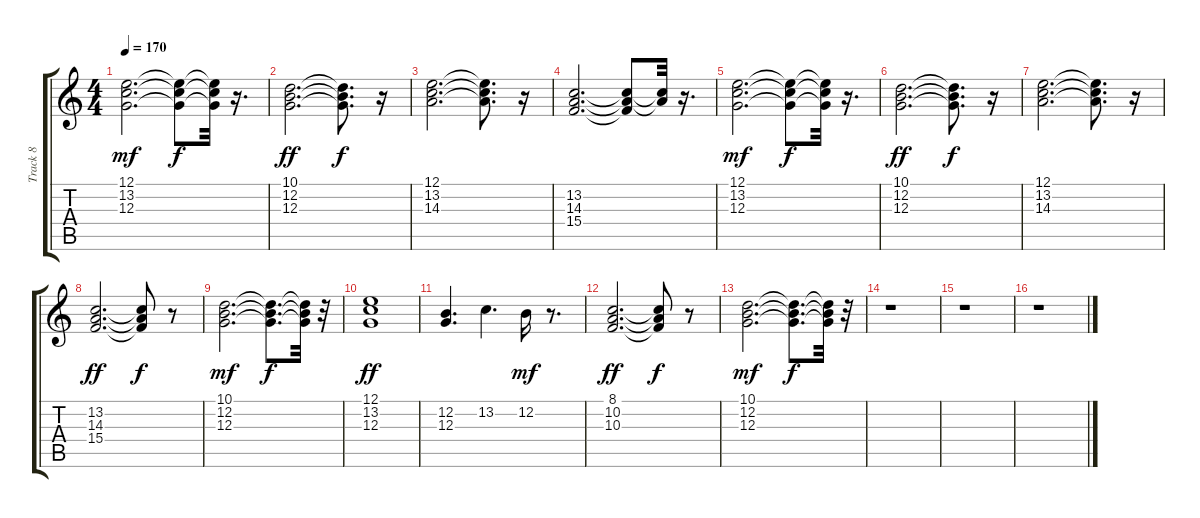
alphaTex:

\track ("Track 8" "Track 8") {instrument rockorgan}
\staff {score tabs}
\tuning (E4 B3 G3 D3 A2 E2) {hide}
\ts (4 4)
\tempo 170
\clef g2
\ks c
(12.1 13.2 12.3).2{d dy mf} (12.1{t} 13.2{t} 12.3{t}).8{dy f} (12.1{t} 13.2{t} 12.3{t}).32 r.16{d} |
(10.1 12.2 12.3).2{d dy ff} (10.1{t} 12.2{t} 12.3{t}).8{d dy f} r.16 |
(12.1 13.2 14.3).2{d} (12.1{t} 13.2{t} 14.3{t}).8{d} r.16 |
(13.2 14.3 15.4).2{d} (13.2{t} 14.3{t} 15.4{t}).8 (13.2{t} 14.3{t}).32 r.16{d} |
(12.1 13.2 12.3).2{d dy mf} (12.1{t} 13.2{t} 12.3{t}).8{dy f} (12.1{t} 13.2{t} 12.3{t}).32 r.16{d} |
(10.1 12.2 12.3).2{d dy ff} (10.1{t} 12.2{t} 12.3{t}).8{d dy f} r.16 |
(12.1 13.2 14.3).2{d} (12.1{t} 13.2{t} 14.3{t}).8{d} r.16 |
(13.2 14.3 15.4).2{d dy ff} (13.2{t} 14.3{t} 15.4{t}).8{dy f} r.8 |
(10.1 12.2 12.3).2{d dy mf} (10.1{t} 12.2{t} 12.3{t}).8{d dy f} (10.1{t} 12.2{t} 12.3{t}).32 r.32 |
(12.1 13.2 12.3).1{dy ff} |
(12.2 12.3).4{d} 13.2.4{d} 12.2.16{dy mf} r.8{d} |
(8.1 10.2 10.3).2{d dy ff} (8.1{t} 10.2{t} 10.3{t}).8{dy f} r.8 |
(10.1 12.2 12.3).2{d dy mf} (10.1{t} 12.2{t} 12.3{t}).8{d dy f} (10.1{t} 12.2{t} 12.3{t}).32 r.32 |
r.1 |
r.1 |
r.1
